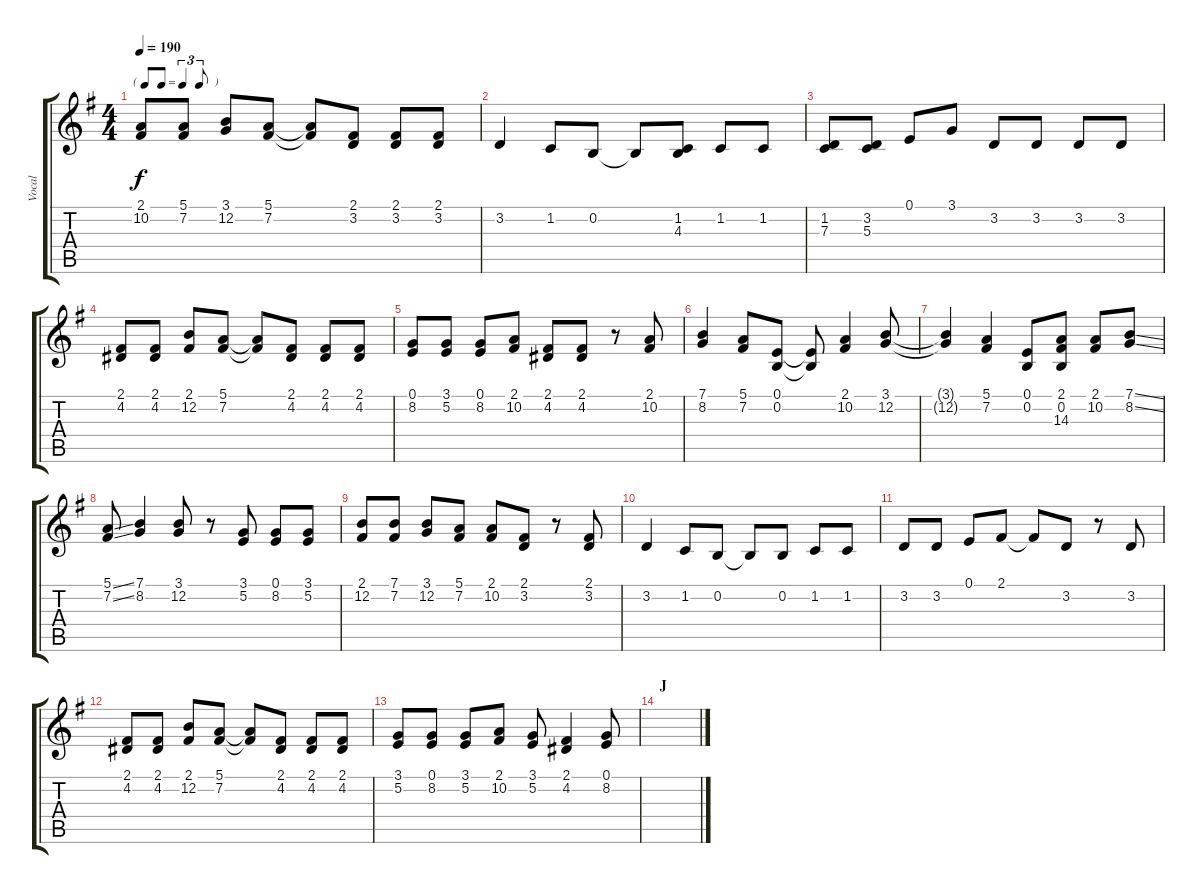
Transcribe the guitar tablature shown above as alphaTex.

\track ("Vocal" "Vocal") {instrument oboe}
\staff {score tabs}
\tuning (E4 B3 G3 D3 A2 E2) {hide}
\ts (4 4)
\tf triplet8th
\tempo 190
\clef g2
\ks g
(2.1 10.2).8{dy f} (5.1 7.2).8 (3.1 12.2).8 (5.1 7.2).8 (5.1{t} 7.2{t}).8 (2.1 3.2).8 (2.1 3.2).8 (2.1 3.2).8 |
3.2.4 1.2.8 0.2.8 0.2{t}.8 (1.2 4.3).8 1.2.8 1.2.8 |
(1.2 7.3).8 (3.2 5.3).8 0.1.8 3.1.8 3.2.8 3.2.8 3.2.8 3.2.8 |
(2.1 4.2).8 (2.1 4.2).8 (2.1 12.2).8 (5.1 7.2).8 (5.1{t} 7.2{t}).8 (2.1 4.2).8 (2.1 4.2).8 (2.1 4.2).8 |
(0.1 8.2).8 (3.1 5.2).8 (0.1 8.2).8 (2.1 10.2).8 (2.1 4.2).8 (2.1 4.2).8 r.8 (2.1 10.2).8 |
(7.1 8.2).4 (5.1 7.2).8 (0.1 0.2).8 (0.1{t} 0.2{t}).8 (2.1 10.2).4 (3.1 12.2).8 |
(3.1{t} 12.2{t}).4 (5.1 7.2).4 (0.1 0.2).8 (2.1 0.2 14.3).8 (2.1 10.2).8 (7.1{ss} 8.2{ss}).8 |
(5.1{ss} 7.2{ss}).8 (7.1 8.2).4 (3.1 12.2).8 r.8 (3.1 5.2).8 (0.1 8.2).8 (3.1 5.2).8 |
(2.1 12.2).8 (7.1 7.2).8 (3.1 12.2).8 (5.1 7.2).8 (2.1 10.2).8 (2.1 3.2).8 r.8 (2.1 3.2).8 |
3.2.4 1.2.8 0.2.8 0.2{t}.8 0.2.8 1.2.8 1.2.8 |
3.2.8 3.2.8 0.1.8 2.1.8 2.1{t}.8 3.2.8 r.8 3.2.8 |
(2.1 4.2).8 (2.1 4.2).8 (2.1 12.2).8 (5.1 7.2).8 (5.1{t} 7.2{t}).8 (2.1 4.2).8 (2.1 4.2).8 (2.1 4.2).8 |
(3.1 5.2).8 (0.1 8.2).8 (3.1 5.2).8 (2.1 10.2).8 (3.1 5.2).8 (2.1 4.2).4 (0.1 8.2).8 |
\section ("" "J")
